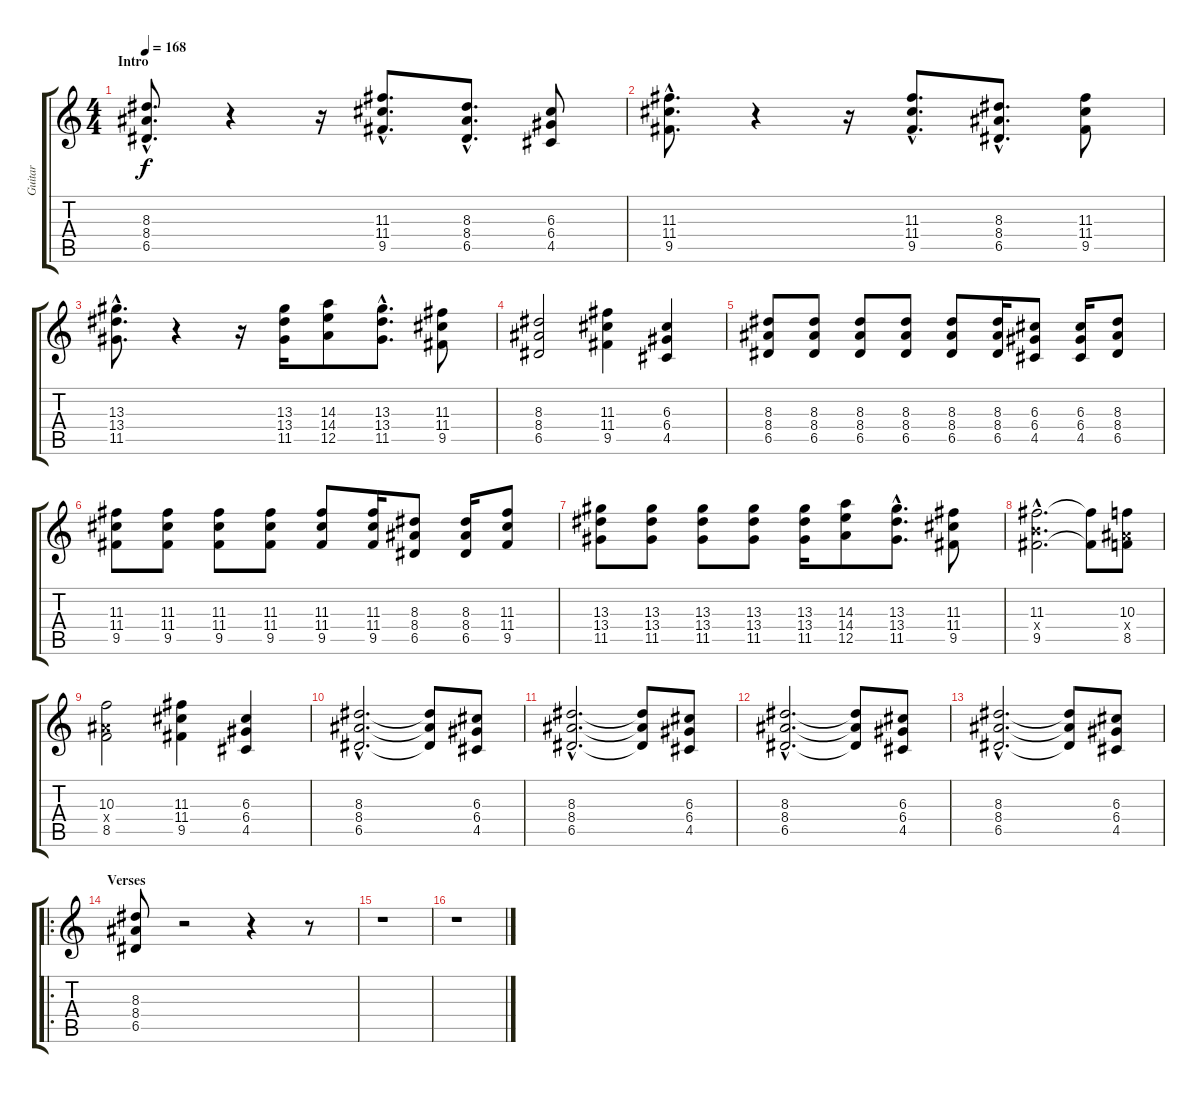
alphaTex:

\track ("Guitar" "Guitar") {instrument distortionguitar}
\staff {score tabs}
\tuning (E4 B3 G3 D3 A2 E2) {hide}
\ts (4 4)
\section ("" "Intro")
\tempo 168
\clef g2
\ks c
(8.3{hac} 8.4{hac} 6.5{hac}).8{d dy f instrument distortionguitar} r.4 r.16 (11.3{hac} 11.4{hac} 9.5{hac}).8{d} (8.3{hac} 8.4{hac} 6.5{hac}).8{d} (6.3 6.4 4.5).8 |
(11.3{hac} 11.4{hac} 9.5{hac}).8{d} r.4 r.16 (11.3{hac} 11.4{hac} 9.5{hac}).8{d} (8.3{hac} 8.4{hac} 6.5{hac}).8{d} (11.3 11.4 9.5).8 |
(13.3{hac} 13.4{hac} 11.5{hac}).8{d} r.4 r.16 (13.3 13.4 11.5).16 (14.3 14.4 12.5).8 (13.3{hac} 13.4{hac} 11.5{hac}).8{d} (11.3 11.4 9.5).8 |
(8.3 8.4 6.5).2 (11.3 11.4 9.5).4 (6.3 6.4 4.5).4 |
(8.3 8.4 6.5).8 (8.3 8.4 6.5).8 (8.3 8.4 6.5).8 (8.3 8.4 6.5).8 (8.3 8.4 6.5).8 (8.3 8.4 6.5).16 (6.3 6.4 4.5).8 (6.3 6.4 4.5).16 (8.3 8.4 6.5).8 |
(11.3 11.4 9.5).8 (11.3 11.4 9.5).8 (11.3 11.4 9.5).8 (11.3 11.4 9.5).8 (11.3 11.4 9.5).8 (11.3 11.4 9.5).16 (8.3 8.4 6.5).8 (8.3 8.4 6.5).16 (11.3 11.4 9.5).8 |
(13.3 13.4 11.5).8 (13.3 13.4 11.5).8 (13.3 13.4 11.5).8 (13.3 13.4 11.5).8 (13.3 13.4 11.5).16 (14.3 14.4 12.5).8 (13.3{hac} 13.4{hac} 11.5{hac}).8{d} (11.3 11.4 9.5).8 |
(11.3{hac} 9.4{hac x} 9.5{hac}).2{d} (11.3{t} 9.5{t}).8 (10.3 8.4{x} 8.5).8 |
(10.3 8.4{x} 8.5).2 (11.3 11.4 9.5).4 (6.3 6.4 4.5).4 |
(8.3{hac} 8.4{hac} 6.5{hac}).2{d} (8.3{t} 8.4{t} 6.5{t}).8 (6.3 6.4 4.5).8 |
(8.3{hac} 8.4{hac} 6.5{hac}).2{d} (8.3{t} 8.4{t} 6.5{t}).8 (6.3 6.4 4.5).8 |
(8.3{hac} 8.4{hac} 6.5{hac}).2{d} (8.3{t} 8.4{t} 6.5{t}).8 (6.3 6.4 4.5).8 |
(8.3{hac} 8.4{hac} 6.5{hac}).2{d} (8.3{t} 8.4{t} 6.5{t}).8 (6.3 6.4 4.5).8 |
\ro
\section ("" "Verses")
(8.3 8.4 6.5).8 r.2 r.4 r.8 |
r.1 |
r.1
